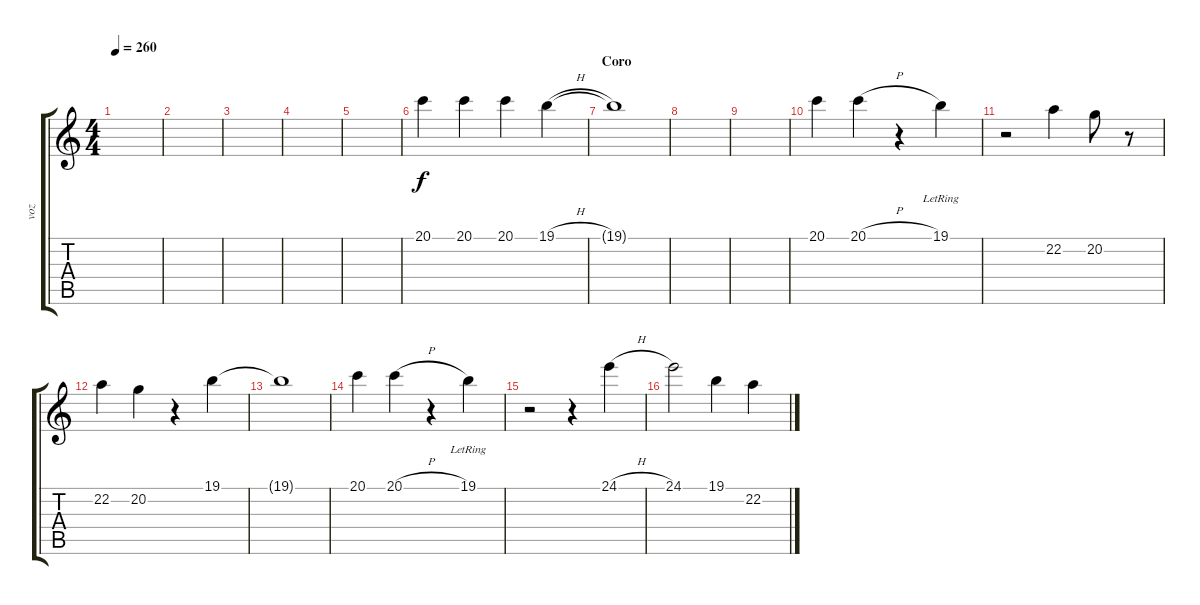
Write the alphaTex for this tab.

\track ("voz" "voz") {instrument lead2sawtooth}
\staff {score tabs}
\tuning (E4 B3 G3 D3 A2 E2) {hide}
\ts (4 4)
\tempo 260
\clef g2
\ks c
|
|
|
|
|
20.1.4 20.1.4 20.1.4 19.1{h}.4 |
\section ("" "Coro")
19.1{t}.1 |
|
|
20.1.4 20.1{h}.4 r.4 19.1{lr}.4 |
r.2 22.2.4 20.2.8 r.8 |
22.2.4 20.2.4 r.4 19.1.4 |
19.1{t}.1 |
20.1.4 20.1{h}.4 r.4 19.1{lr}.4 |
r.2 r.4 24.1{h}.4 |
24.1.2 19.1.4 22.2.4
